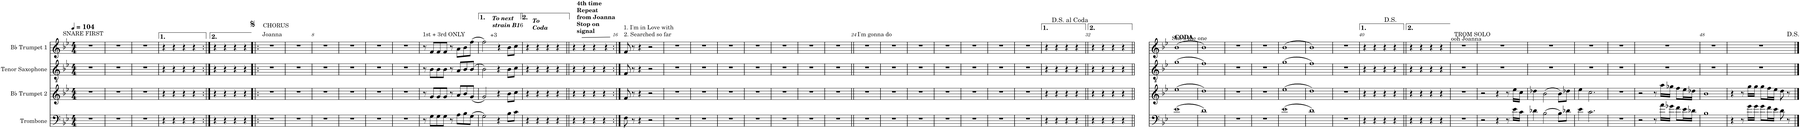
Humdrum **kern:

**kern	**kern	**kern	**kern
*part4	*part3	*part2	*part1
*staff4	*staff3	*staff2	*staff1
*I"Trombone	*I"Bb Trumpet 2	*I"Tenor Saxophone	*I"Bb Trumpet 1
*I'Tbn.	*I'Bb Tpt. 2	*I'T. Sax.	*I'Bb Tpt. 1
*clefF4	*clefG2	*clefGv2	*clefG2
*	*ITrd1c2	*ITrd8c14	*ITrd1c2
*k[b-e-]	*k[b-e-]	*k[b-e-]	*k[b-e-]
*M4/4	*M4/4	*M4/4	*M4/4
*MM104	*MM104	*MM104	*MM104
=1	=1	=1	=1
!	!	!	!LO:TX:a:t=SNARE FIRST
1r	1r	1r	1r
=2	=2	=2	=2
1r	1r	1r	1r
=3	=3	=3	=3
1r	1r	1r	1r
=4	=4	=4	=4
4r	4r	4r	4r
4r	4r	4r	4r
4r	4r	4r	4r
4r	4r	4r	4r
=5:|!	=5:|!	=5:|!	=5:|!
4r	4r	4r	4r
4r	4r	4r	4r
4r	4r	4r	4r
4r	4r	4r	4r
=6!|:	=6!|:	=6!|:	=6!|:
!	!	!	!LO:TX:a:t=Joanna
!	!	!	!LO:TX:a:t=CHORUS
1r	1r	1r	1r
=7	=7	=7	=7
1r	1r	1r	1r
=8	=8	=8	=8
1r	1r	1r	1r
=9	=9	=9	=9
1r	1r	1r	1r
=10	=10	=10	=10
1r	1r	1r	1r
=11	=11	=11	=11
1r	1r	1r	1r
=12	=12	=12	=12
!	!	!	!LO:TX:a:t=1st + 3rd ONLY
8r	8r	8r	8r
8G\L	8g/L	8B-\L	8f/L
8G\	8g/	8B-\	8f/
8G\J	8g/J	8B-\J	8f/J
8r	8r	8r	8r
8A\L	8a/L	8A/L	8a\L
8B-\	8b-/	8B-/	8b-\
(8G\J	(8g/J	(8B-/J	(8ff\J
=13	=13	=13	=13
2G\)	2g/)	2B-\)	2ff\)
!	!	!	!LO:TX:a:t=+3
4r	4r	4r	4r
!	!	!	!LO:TX:a:Bi:t=To next
!	!	!	!LO:TX:a:t=strain B1
!	!	!	!LO:TX:a:t=6
8B-\L	8b-\L	8B-\L	8b-\L
8c\J	8cc\J	8c\J	8cc\J
=14	=14	=14	=14
!	!	!	!LO:TX:a:Bi:t=To
4r	4r	4r	4r
4r	4r	4r	4r
4r	4r	4r	4r
4r	4r	4r	4r
=15||	=15||	=15||	=15||
!	!	!	!LO:TX:a:B:t=4th time
!	!	!	!LO:TX:a:t=Repeat
!	!	!	!LO:TX:a:t=from Joanna
!	!	!	!LO:TX:a:t=Stop on
!	!	!	!LO:TX:a:t=signal
4r	4r	4r	4r
4r	4r	4r	4r
4r	4r	4r	4r
4r	4r	4r	4r
=16:|!	=16:|!	=16:|!	=16:|!
!	!	!	!LO:TX:a:t=1. I'm in Love with
!	!	!	!LO:TX:a:t=2. Searched so far
8F\	8f/	8F/	8f/
8r	8r	8r	8r
4r	4r	4r	4r
2r	2r	2r	2r
=17	=17	=17	=17
1r	1r	1r	1r
=18	=18	=18	=18
1r	1r	1r	1r
=19	=19	=19	=19
1r	1r	1r	1r
=20	=20	=20	=20
1r	1r	1r	1r
=21	=21	=21	=21
1r	1r	1r	1r
=22	=22	=22	=22
1r	1r	1r	1r
=23	=23	=23	=23
1r	1r	1r	1r
=24||	=24||	=24||	=24||
!	!	!	!LO:TX:a:t=I'm gonna do
1r	1r	1r	1r
=25	=25	=25	=25
1r	1r	1r	1r
=26	=26	=26	=26
1r	1r	1r	1r
=27	=27	=27	=27
1r	1r	1r	1r
=28	=28	=28	=28
1r	1r	1r	1r
=29	=29	=29	=29
1r	1r	1r	1r
=30	=30	=30	=30
1r	1r	1r	1r
=31	=31	=31	=31
4r	4r	4r	4r
4r	4r	4r	4r
4r	4r	4r	4r
4r	4r	4r	4r
=32||	=32||	=32||	=32||
4r	4r	4r	4r
4r	4r	4r	4r
4r	4r	4r	4r
4r	4r	4r	4r
=33||	=33||	=33||	=33||
!	!	!	!LO:TX:a:t=She's the one
(1e-	(1ee-	(1g	(1b-
=34	=34	=34	=34
1d)	1dd)	1f)	1b-)
=35	=35	=35	=35
1r	1r	1r	1r
=36	=36	=36	=36
1r	1r	1r	1r
=37	=37	=37	=37
(1e-	(1ee-	(1g	(1b-
=38	=38	=38	=38
1d)	1dd)	1f)	1b-)
=39	=39	=39	=39
1r	1r	1r	1r
=40	=40	=40	=40
4r	4r	4r	4r
4r	4r	4r	4r
4r	4r	4r	4r
4r	4r	4r	4r
=41||	=41||	=41||	=41||
4r	4r	4r	4r
4r	4r	4r	4r
4r	4r	4r	4r
4r	4r	4r	4r
=42	=42	=42	=42
!	!	!	!LO:TX:a:t=TROM SOLO
!	!	!	!LO:TX:a:t=ooh Joanna
1r	1r	1r	1r
=43	=43	=43	=43
2r	2r	1r	1r
4r	4r	.	.
8r	8r	.	.
16e-\LL	16ee-\LL	.	.
16c\JJ	16cc\JJ	.	.
=44	=44	=44	=44
4d-X\	4dd-X\	1r	1r
(2B-\	(2b-\	.	.
8B-\L)	8b-\L)	.	.
8d-X\J	8dd-X\J	.	.
=45	=45	=45	=45
4e-\	4ee-\	1r	1r
2.c\	2.cc\	.	.
=46	=46	=46	=46
1r	1r	1r	1r
=47	=47	=47	=47
2r	2r	1r	1r
8r	8r	.	.
16a\LL	16aa\LL	.	.
16g-X\JJ	16gg-X\JJ	.	.
8f\L	8ff\L	.	.
16e-\L	16ee-\L	.	.
16d-X\JJ	16dd-X\JJ	.	.
=48	=48	=48	=48
1B-	1b-	1r	1r
=49	=49	=49	=49
4r	4r	1r	1r
8r	8r	.	.
16g\LL	16gg\LL	.	.
16g\JJ	16gg\JJ	.	.
8g\L	8gg\L	.	.
16f\L	16ff\L	.	.
16e-\JJ	16ee-\JJ	.	.
8d\	8dd\	.	.
8r	8r	.	.
==	==	==	==
*-	*-	*-	*-
